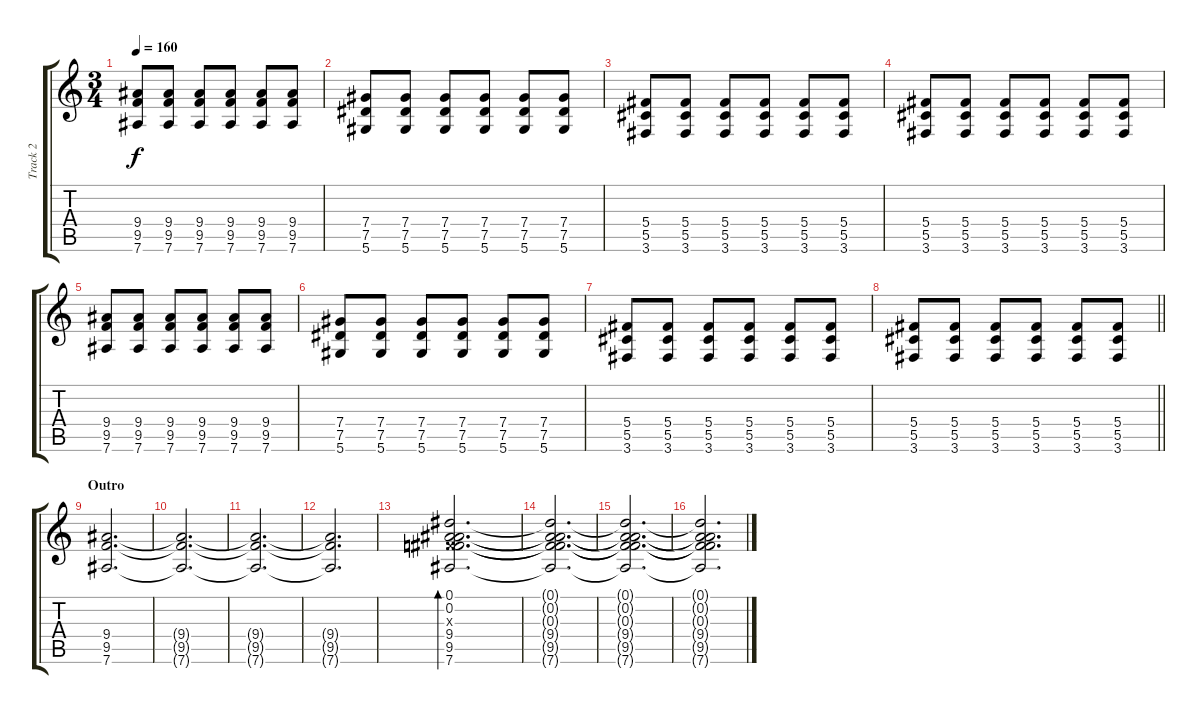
\track ("Track 2" "Track 2") {instrument electricguitarjazz}
\staff {score tabs}
\tuning (Eb4 Bb3 Gb3 Db3 Ab2 Eb2) {hide}
\ts (3 4)
\tempo 160
\clef g2
\ks c
(9.4 9.5 7.6).8{dy f} (9.4 9.5 7.6).8 (9.4 9.5 7.6).8 (9.4 9.5 7.6).8 (9.4 9.5 7.6).8 (9.4 9.5 7.6).8 |
(7.4 7.5 5.6).8 (7.4 7.5 5.6).8 (7.4 7.5 5.6).8 (7.4 7.5 5.6).8 (7.4 7.5 5.6).8 (7.4 7.5 5.6).8 |
(5.4 5.5 3.6).8 (5.4 5.5 3.6).8 (5.4 5.5 3.6).8 (5.4 5.5 3.6).8 (5.4 5.5 3.6).8 (5.4 5.5 3.6).8 |
(5.4 5.5 3.6).8 (5.4 5.5 3.6).8 (5.4 5.5 3.6).8 (5.4 5.5 3.6).8 (5.4 5.5 3.6).8 (5.4 5.5 3.6).8 |
(9.4 9.5 7.6).8 (9.4 9.5 7.6).8 (9.4 9.5 7.6).8 (9.4 9.5 7.6).8 (9.4 9.5 7.6).8 (9.4 9.5 7.6).8 |
(7.4 7.5 5.6).8 (7.4 7.5 5.6).8 (7.4 7.5 5.6).8 (7.4 7.5 5.6).8 (7.4 7.5 5.6).8 (7.4 7.5 5.6).8 |
(5.4 5.5 3.6).8 (5.4 5.5 3.6).8 (5.4 5.5 3.6).8 (5.4 5.5 3.6).8 (5.4 5.5 3.6).8 (5.4 5.5 3.6).8 |
\barLineRight lightlight
(5.4 5.5 3.6).8 (5.4 5.5 3.6).8 (5.4 5.5 3.6).8 (5.4 5.5 3.6).8 (5.4 5.5 3.6).8 (5.4 5.5 3.6).8 |
\section ("" "Outro")
(9.4 9.5 7.6).2{d} |
(9.4{t} 9.5{t} 7.6{t}).2{d} |
(9.4{t} 9.5{t} 7.6{t}).2{d} |
(9.4{t} 9.5{t} 7.6{t}).2{d} |
(0.1 0.2 0.3{x} 9.4 9.5 7.6).2{d bd 240} |
(0.1{t} 0.2{t} 0.3{t} 9.4{t} 9.5{t} 7.6{t}).2{d} |
(0.1{t} 0.2{t} 0.3{t} 9.4{t} 9.5{t} 7.6{t}).2{d} |
(0.1{t} 0.2{t} 0.3{t} 9.4{t} 9.5{t} 7.6{t}).2{d}
